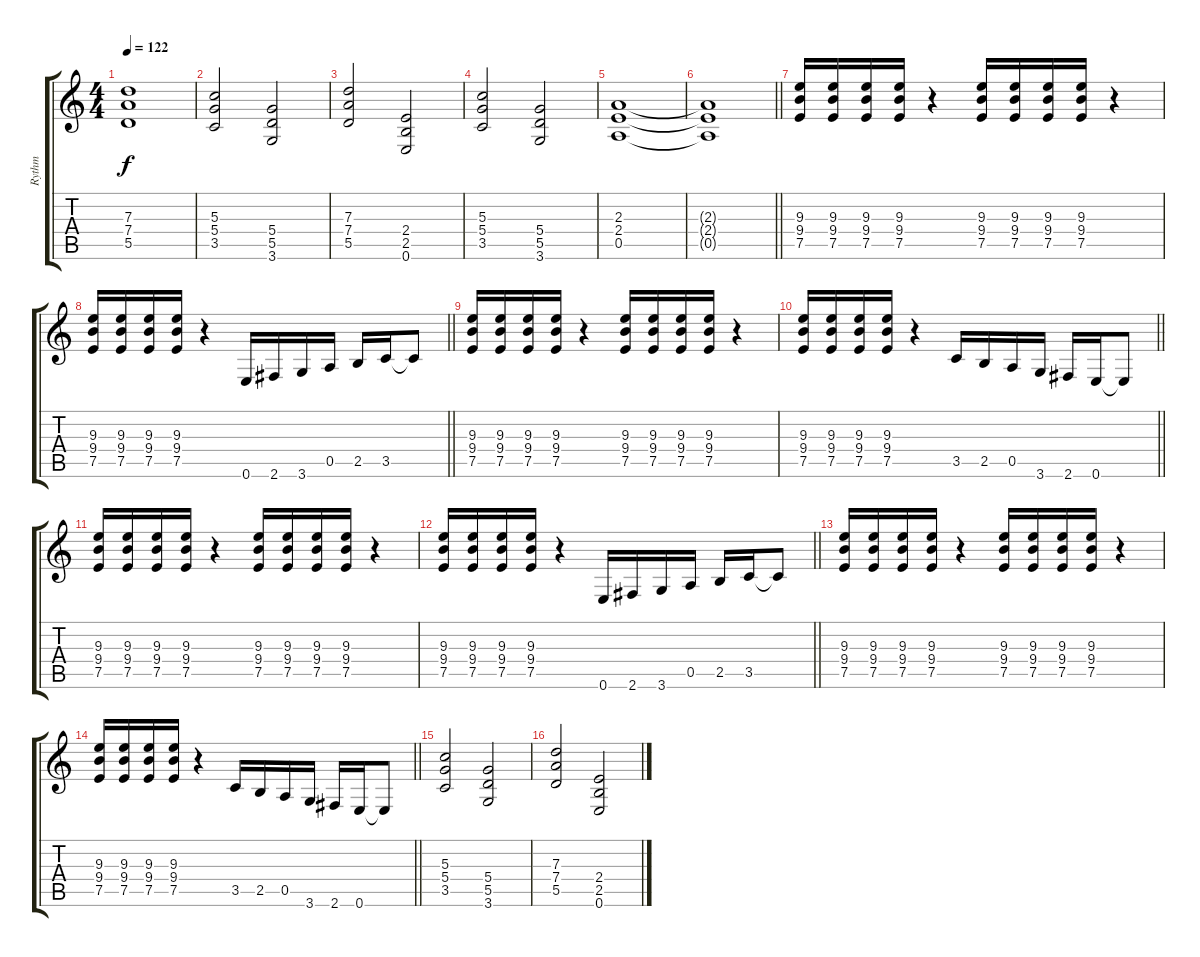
\track ("Rythm" "Rythm") {instrument distortionguitar}
\staff {score tabs}
\tuning (E4 B3 G3 D3 A2 E2) {hide}
\ts (4 4)
\tempo 122
\clef g2
\ks c
(7.3 7.4 5.5).1{dy f} |
(5.3 5.4 3.5).2 (5.4 5.5 3.6).2 |
(7.3 7.4 5.5).2 (2.4 2.5 0.6).2 |
(5.3 5.4 3.5).2 (5.4 5.5 3.6).2 |
(2.3 2.4 0.5).1 |
\barLineRight lightlight
(2.3{t} 2.4{t} 0.5{t}).1 |
(9.3 9.4 7.5).16 (9.3 9.4 7.5).16 (9.3 9.4 7.5).16 (9.3 9.4 7.5).16 r.4 (9.3 9.4 7.5).16 (9.3 9.4 7.5).16 (9.3 9.4 7.5).16 (9.3 9.4 7.5).16 r.4 |
\barLineRight lightlight
(9.3 9.4 7.5).16 (9.3 9.4 7.5).16 (9.3 9.4 7.5).16 (9.3 9.4 7.5).16 r.4 0.6.16 2.6.16 3.6.16 0.5.16 2.5.16 3.5.16 3.5{t}.8 |
(9.3 9.4 7.5).16 (9.3 9.4 7.5).16 (9.3 9.4 7.5).16 (9.3 9.4 7.5).16 r.4 (9.3 9.4 7.5).16 (9.3 9.4 7.5).16 (9.3 9.4 7.5).16 (9.3 9.4 7.5).16 r.4 |
\barLineRight lightlight
(9.3 9.4 7.5).16 (9.3 9.4 7.5).16 (9.3 9.4 7.5).16 (9.3 9.4 7.5).16 r.4 3.5.16 2.5.16 0.5.16 3.6.16 2.6.16 0.6.16 0.6{t}.8 |
(9.3 9.4 7.5).16 (9.3 9.4 7.5).16 (9.3 9.4 7.5).16 (9.3 9.4 7.5).16 r.4 (9.3 9.4 7.5).16 (9.3 9.4 7.5).16 (9.3 9.4 7.5).16 (9.3 9.4 7.5).16 r.4 |
\barLineRight lightlight
(9.3 9.4 7.5).16 (9.3 9.4 7.5).16 (9.3 9.4 7.5).16 (9.3 9.4 7.5).16 r.4 0.6.16 2.6.16 3.6.16 0.5.16 2.5.16 3.5.16 3.5{t}.8 |
(9.3 9.4 7.5).16 (9.3 9.4 7.5).16 (9.3 9.4 7.5).16 (9.3 9.4 7.5).16 r.4 (9.3 9.4 7.5).16 (9.3 9.4 7.5).16 (9.3 9.4 7.5).16 (9.3 9.4 7.5).16 r.4 |
\barLineRight lightlight
(9.3 9.4 7.5).16 (9.3 9.4 7.5).16 (9.3 9.4 7.5).16 (9.3 9.4 7.5).16 r.4 3.5.16 2.5.16 0.5.16 3.6.16 2.6.16 0.6.16 0.6{t}.8 |
(5.3 5.4 3.5).2 (5.4 5.5 3.6).2 |
(7.3 7.4 5.5).2 (2.4 2.5 0.6).2
